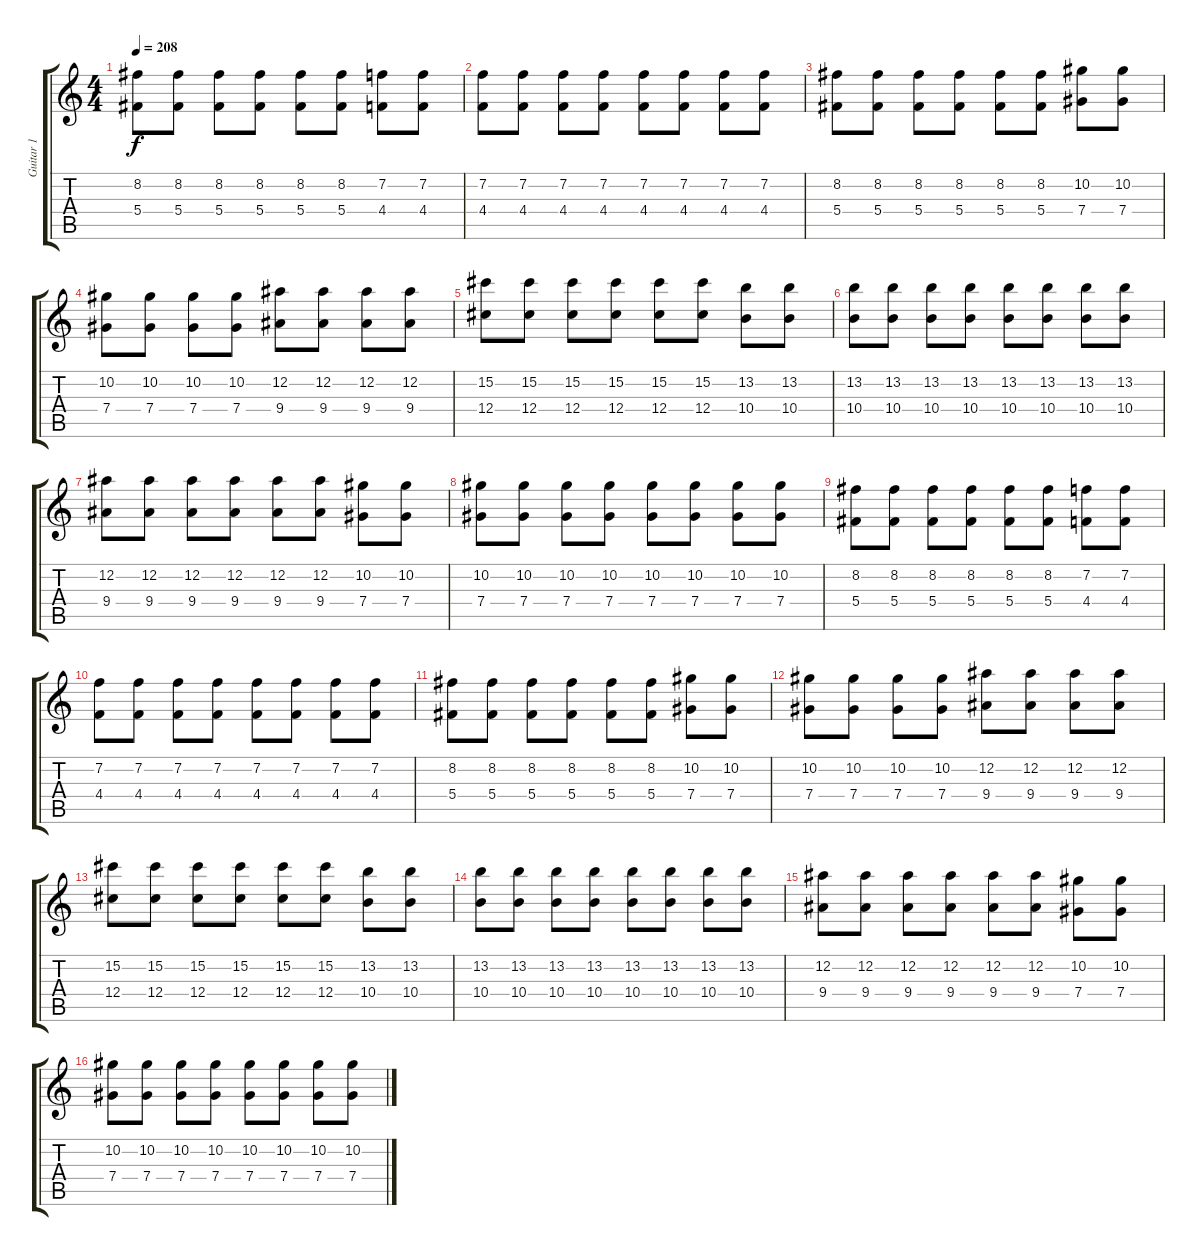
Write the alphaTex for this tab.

\track ("Guitar 1" "Guitar 1") {instrument overdrivenguitar}
\staff {score tabs}
\tuning (Eb4 Bb3 Gb3 Db3 Ab2 Db2) {hide}
\ts (4 4)
\tempo 208
\clef g2
\ks c
(8.2 5.4).8{dy f} (8.2 5.4).8 (8.2 5.4).8 (8.2 5.4).8 (8.2 5.4).8 (8.2 5.4).8 (7.2 4.4).8 (7.2 4.4).8 |
(7.2 4.4).8 (7.2 4.4).8 (7.2 4.4).8 (7.2 4.4).8 (7.2 4.4).8 (7.2 4.4).8 (7.2 4.4).8 (7.2 4.4).8 |
(8.2 5.4).8 (8.2 5.4).8 (8.2 5.4).8 (8.2 5.4).8 (8.2 5.4).8 (8.2 5.4).8 (10.2 7.4).8 (10.2 7.4).8 |
(10.2 7.4).8 (10.2 7.4).8 (10.2 7.4).8 (10.2 7.4).8 (12.2 9.4).8 (12.2 9.4).8 (12.2 9.4).8 (12.2 9.4).8 |
(15.2 12.4).8 (15.2 12.4).8 (15.2 12.4).8 (15.2 12.4).8 (15.2 12.4).8 (15.2 12.4).8 (13.2 10.4).8 (13.2 10.4).8 |
(13.2 10.4).8 (13.2 10.4).8 (13.2 10.4).8 (13.2 10.4).8 (13.2 10.4).8 (13.2 10.4).8 (13.2 10.4).8 (13.2 10.4).8 |
(12.2 9.4).8 (12.2 9.4).8 (12.2 9.4).8 (12.2 9.4).8 (12.2 9.4).8 (12.2 9.4).8 (10.2 7.4).8 (10.2 7.4).8 |
(10.2 7.4).8 (10.2 7.4).8 (10.2 7.4).8 (10.2 7.4).8 (10.2 7.4).8 (10.2 7.4).8 (10.2 7.4).8 (10.2 7.4).8 |
(8.2 5.4).8 (8.2 5.4).8 (8.2 5.4).8 (8.2 5.4).8 (8.2 5.4).8 (8.2 5.4).8 (7.2 4.4).8 (7.2 4.4).8 |
(7.2 4.4).8 (7.2 4.4).8 (7.2 4.4).8 (7.2 4.4).8 (7.2 4.4).8 (7.2 4.4).8 (7.2 4.4).8 (7.2 4.4).8 |
(8.2 5.4).8 (8.2 5.4).8 (8.2 5.4).8 (8.2 5.4).8 (8.2 5.4).8 (8.2 5.4).8 (10.2 7.4).8 (10.2 7.4).8 |
(10.2 7.4).8 (10.2 7.4).8 (10.2 7.4).8 (10.2 7.4).8 (12.2 9.4).8 (12.2 9.4).8 (12.2 9.4).8 (12.2 9.4).8 |
(15.2 12.4).8 (15.2 12.4).8 (15.2 12.4).8 (15.2 12.4).8 (15.2 12.4).8 (15.2 12.4).8 (13.2 10.4).8 (13.2 10.4).8 |
(13.2 10.4).8 (13.2 10.4).8 (13.2 10.4).8 (13.2 10.4).8 (13.2 10.4).8 (13.2 10.4).8 (13.2 10.4).8 (13.2 10.4).8 |
(12.2 9.4).8 (12.2 9.4).8 (12.2 9.4).8 (12.2 9.4).8 (12.2 9.4).8 (12.2 9.4).8 (10.2 7.4).8 (10.2 7.4).8 |
(10.2 7.4).8 (10.2 7.4).8 (10.2 7.4).8 (10.2 7.4).8 (10.2 7.4).8 (10.2 7.4).8 (10.2 7.4).8 (10.2 7.4).8
